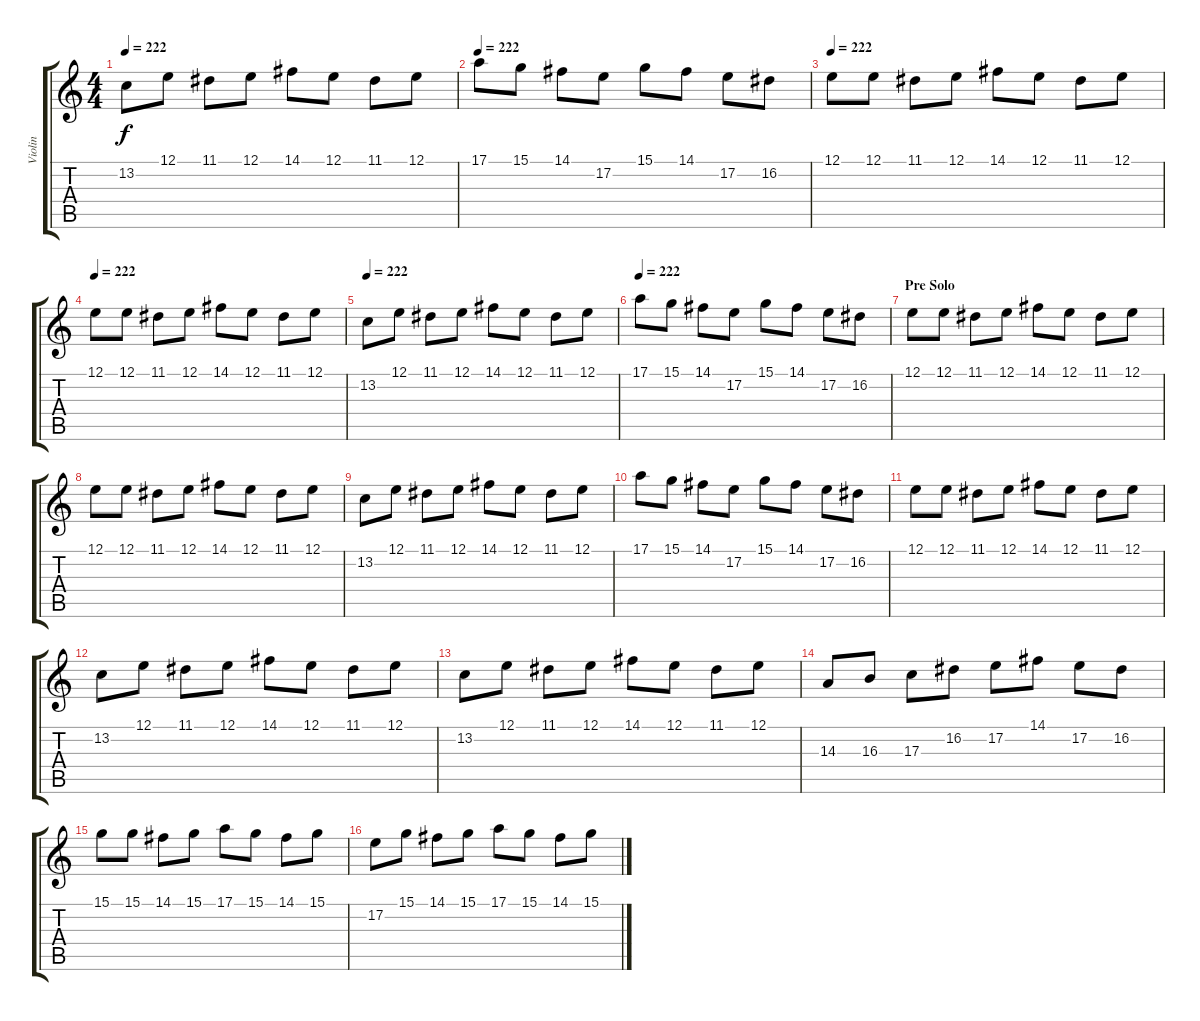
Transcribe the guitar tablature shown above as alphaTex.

\track ("Violin" "Violin") {instrument violin}
\staff {score tabs}
\tuning (E4 B3 G3 D3 A2 E2) {hide}
\ts (4 4)
\tempo 222
\clef g2
\ks c
13.2.8{dy f} 12.1.8 11.1.8 12.1.8 14.1.8 12.1.8 11.1.8 12.1.8 |
\tempo 222
17.1.8 15.1.8 14.1.8 17.2.8 15.1.8 14.1.8 17.2.8 16.2.8 |
\tempo 222
12.1.8 12.1.8 11.1.8 12.1.8 14.1.8 12.1.8 11.1.8 12.1.8 |
\tempo 222
12.1.8 12.1.8 11.1.8 12.1.8 14.1.8 12.1.8 11.1.8 12.1.8 |
\tempo 222
13.2.8 12.1.8 11.1.8 12.1.8 14.1.8 12.1.8 11.1.8 12.1.8 |
\tempo 222
17.1.8 15.1.8 14.1.8 17.2.8 15.1.8 14.1.8 17.2.8 16.2.8 |
\section ("" "Pre Solo")
12.1.8 12.1.8 11.1.8 12.1.8 14.1.8 12.1.8 11.1.8 12.1.8 |
12.1.8 12.1.8 11.1.8 12.1.8 14.1.8 12.1.8 11.1.8 12.1.8 |
13.2.8 12.1.8 11.1.8 12.1.8 14.1.8 12.1.8 11.1.8 12.1.8 |
17.1.8 15.1.8 14.1.8 17.2.8 15.1.8 14.1.8 17.2.8 16.2.8 |
12.1.8 12.1.8 11.1.8 12.1.8 14.1.8 12.1.8 11.1.8 12.1.8 |
13.2.8 12.1.8 11.1.8 12.1.8 14.1.8 12.1.8 11.1.8 12.1.8 |
13.2.8 12.1.8 11.1.8 12.1.8 14.1.8 12.1.8 11.1.8 12.1.8 |
14.3.8 16.3.8 17.3.8 16.2.8 17.2.8 14.1.8 17.2.8 16.2.8 |
15.1.8 15.1.8 14.1.8 15.1.8 17.1.8 15.1.8 14.1.8 15.1.8 |
17.2.8 15.1.8 14.1.8 15.1.8 17.1.8 15.1.8 14.1.8 15.1.8
